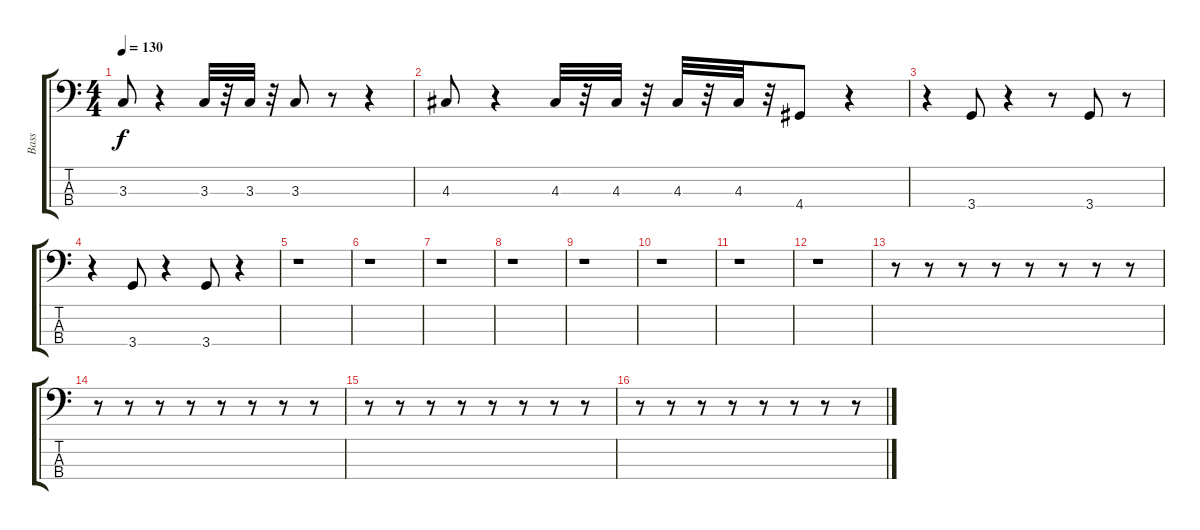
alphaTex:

\track ("Bass" "Bass") {instrument electricbassfinger}
\staff {score tabs}
\tuning (G2 D2 A1 E1) {hide}
\ts (4 4)
\tempo 130
\clef f4
\ks c
3.3.8{dy f} r.4 3.3.32 r.32 3.3.32 r.32 3.3.8 r.8 r.4 |
4.3.8 r.4 4.3.32 r.32 4.3.32 r.32 4.3.32 r.32 4.3.32 r.32 4.4.8 r.4 |
r.4 3.4.8 r.4 r.8 3.4.8 r.8 |
r.4 3.4.8 r.4 3.4.8 r.4 |
r.1 |
r.1 |
r.1 |
r.1 |
r.1 |
r.1 |
r.1 |
r.1 |
r.8 r.8 r.8 r.8 r.8 r.8 r.8 r.8 |
r.8 r.8 r.8 r.8 r.8 r.8 r.8 r.8 |
r.8 r.8 r.8 r.8 r.8 r.8 r.8 r.8 |
r.8 r.8 r.8 r.8 r.8 r.8 r.8 r.8
